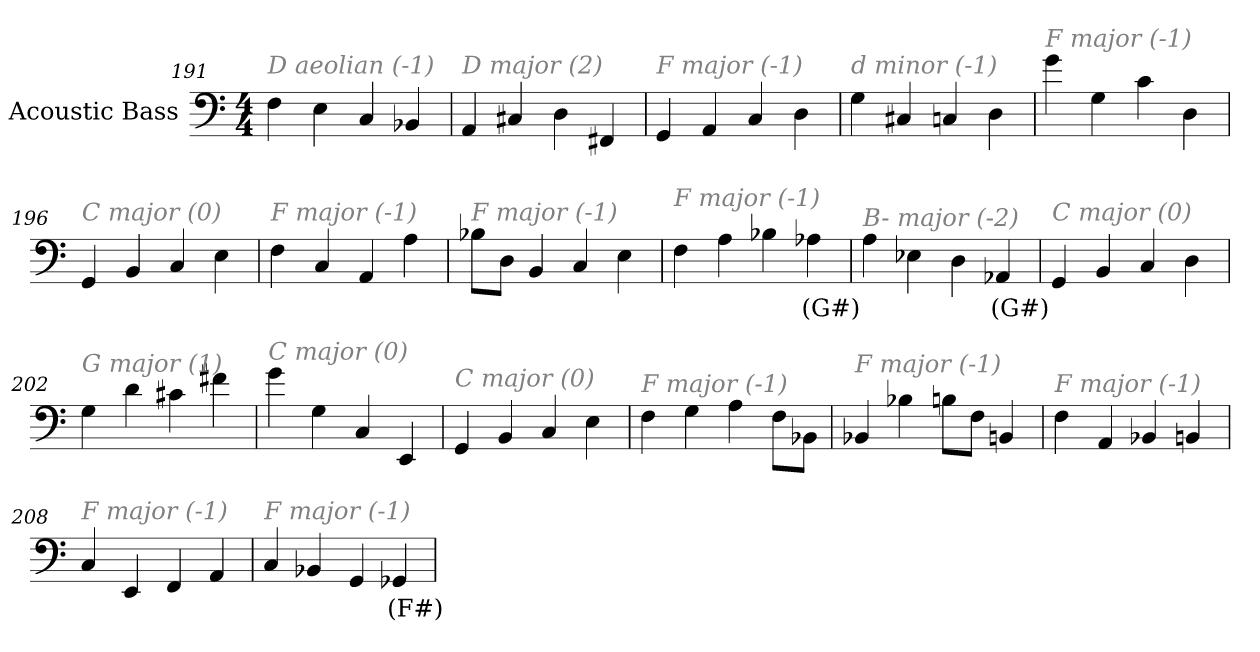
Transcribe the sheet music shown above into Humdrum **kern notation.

**kern	**text
*part1	*part1
*staff1	*staff1
*I"Acoustic Bass	*
*clefF4	*
*ITrd7c12	*
*k[]	*
*C:	*
*M4/4	*
=191	=191
!LO:TX:i:color=#808080:t=D aeolian (-1)	!
4FF	.
4EE	.
4CC	.
4BBB-X	.
=192	=192
!LO:TX:i:color=#808080:t=D major (2)	!
4AAA	.
4CC#X	.
4DD	.
4FFF#X	.
=193	=193
!LO:TX:i:color=#808080:t=F major (-1)	!
4GGG	.
4AAA	.
4CC	.
4DD	.
=194	=194
!LO:TX:i:color=#808080:t=d minor (-1)	!
4GG	.
4CC#X	.
4CCn	.
4DD	.
=195	=195
!LO:TX:i:color=#808080:t=F major (-1)	!
4G	.
4GG	.
4C	.
4DD	.
=196	=196
!LO:TX:i:color=#808080:t=C major (0)	!
4GGG	.
4BBB	.
4CC	.
4EE	.
=197	=197
!LO:TX:i:color=#808080:t=F major (-1)	!
4FF	.
4CC	.
4AAA	.
4AA	.
=198	=198
!LO:TX:i:color=#808080:t=F major (-1)	!
8BB-XL	.
8DDJ	.
4BBB	.
4CC	.
4EE	.
=199	=199
!LO:TX:i:color=#808080:t=F major (-1)	!
4FF	.
4AA	.
4BB-X	.
4AA-Xi	(G#)
=200	=200
!LO:TX:i:color=#808080:t=B- major (-2)	!
4AA	.
4EE-X	.
4DD	.
4AAA-Xi	(G#)
=201	=201
!LO:TX:i:color=#808080:t=C major (0)	!
4GGG	.
4BBB	.
4CC	.
4DD	.
=202	=202
!LO:TX:i:color=#808080:t=G major (1)	!
4GG	.
4D	.
4C#X	.
4F#X	.
=203	=203
!LO:TX:i:color=#808080:t=C major (0)	!
4G	.
4GG	.
4CC	.
4EEE	.
=204	=204
!LO:TX:i:color=#808080:t=C major (0)	!
4GGG	.
4BBB	.
4CC	.
4EE	.
=205	=205
!LO:TX:i:color=#808080:t=F major (-1)	!
4FF	.
4GG	.
4AA	.
8FFL	.
8BBB-XJ	.
=206	=206
!LO:TX:i:color=#808080:t=F major (-1)	!
4BBB-X	.
4BB-X	.
8BBnL	.
8FFJ	.
4BBBn	.
=207	=207
!LO:TX:i:color=#808080:t=F major (-1)	!
4FF	.
4AAA	.
4BBB-X	.
4BBBn	.
=208	=208
!LO:TX:i:color=#808080:t=F major (-1)	!
4CC	.
4EEE	.
4FFF	.
4AAA	.
=209	=209
!LO:TX:i:color=#808080:t=F major (-1)	!
4CC	.
4BBB-X	.
4GGG	.
4GGG-Xi	(F#)
=	=
*-	*-
